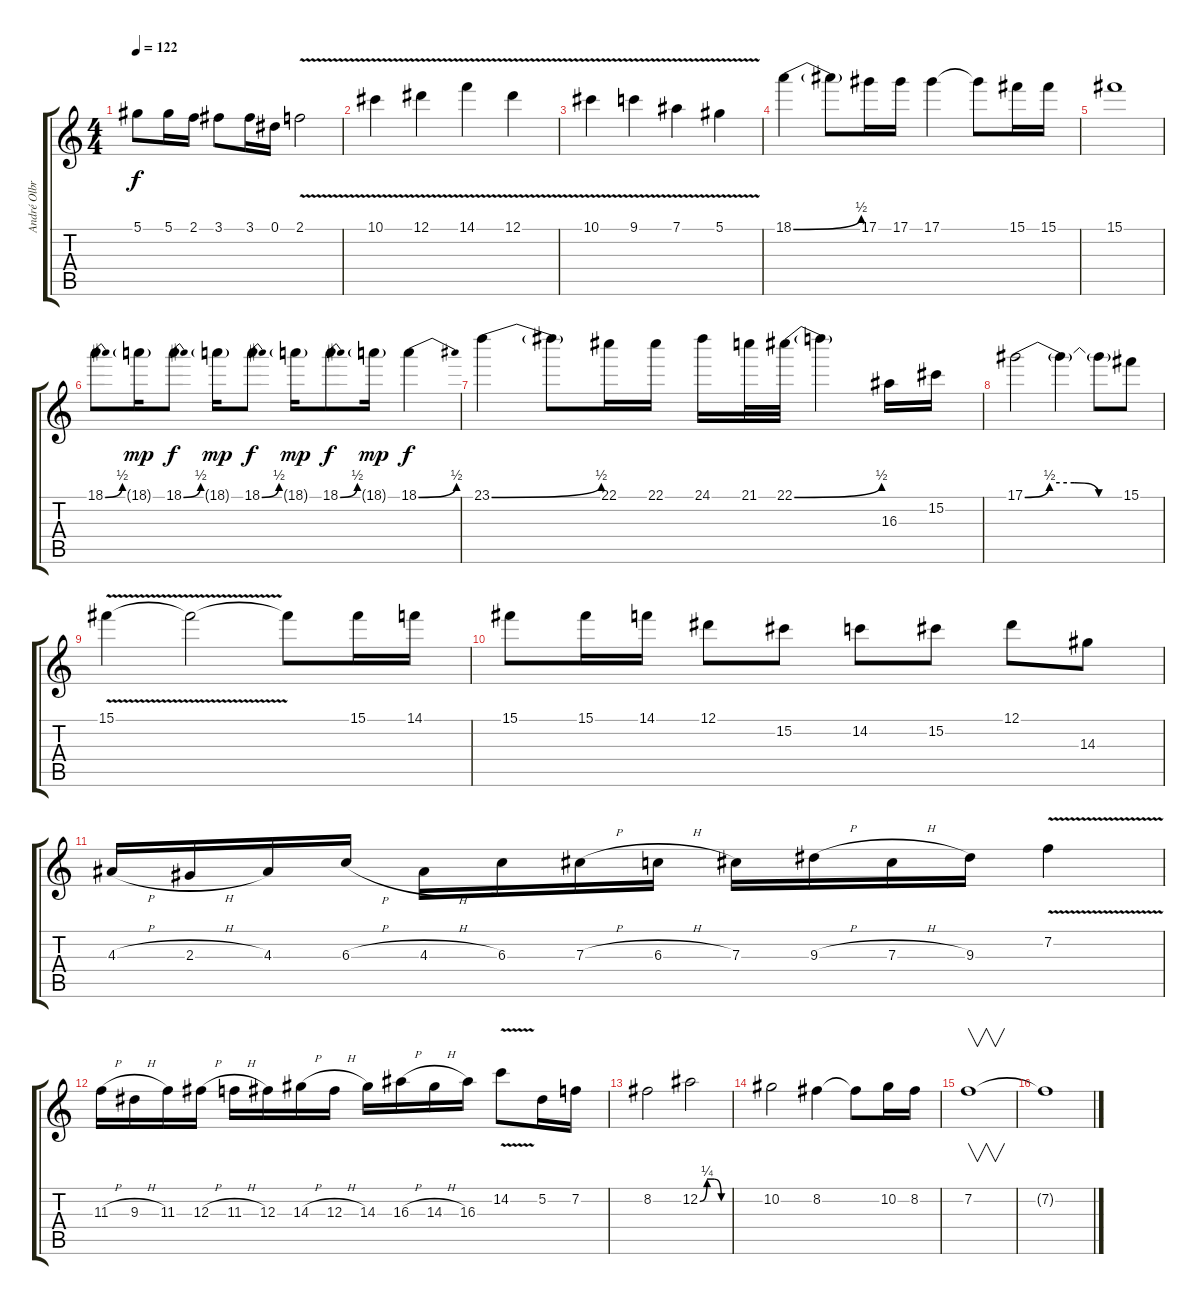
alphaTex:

\track ("André Olbrich" "André Olbr") {instrument distortionguitar}
\staff {score tabs}
\tuning (Eb4 Bb3 Gb3 Db3 Ab2 Eb2) {hide}
\ts (4 4)
\tempo 122
\clef g2
\ks c
5.1.8{dy f} 5.1.16 2.1.16 3.1.8 3.1.16 0.1.16 2.1{v}.2 |
10.1{v}.4{volume 15} 12.1{v}.4 14.1{v}.4 12.1{v}.4 |
10.1{v}.4 9.1{v}.4 7.1{v}.4 5.1{v}.4 |
18.1{be (bend 0 0 60 2)}.4 18.1{t}.8 17.1.16 17.1.16 17.1.4 17.1{t}.8 15.1.16 15.1.16 |
15.1.1 |
18.1{be (bend 0 0 60 2)}.8 18.1{g}.16{dy mp} 18.1{be (bend 0 0 60 2)}.8{dy f} 18.1{g}.16{dy mp} 18.1{be (bend 0 0 60 2)}.8{dy f} 18.1{g}.16{dy mp} 18.1{be (bend 0 0 60 2)}.8{dy f} 18.1{g}.16{dy mp} 18.1{be (bend 0 0 60 2)}.4{dy f} |
23.1{be (bend 0 0 60 2)}.4 23.1{t}.8 22.1.16 22.1.16 24.1.16 21.1.32 22.1{be (bend 0 0 60 2)}.32 22.1{t}.4 16.3.16 15.2.16 |
17.1{be (custom 0 0 15 2 30 2 45 0 60 0)}.2 17.1{t}.4 17.1{t}.8 15.1.8 |
15.1{v}.4 15.1{t}.2 15.1{t}.8 15.1.16 14.1.16 |
15.1.8 15.1.16 14.1.16 12.1.8 15.2.8 14.2.8 15.2.8 12.1.8 14.3.8 |
4.3{h}.16 2.3{h}.16 4.3.16 6.3{h}.16 4.3{h}.16 6.3.16 7.3{h}.16 6.3{h}.16 7.3.16 9.3{h}.16 7.3{h}.16 9.3.16 7.2{v}.4 |
11.3{h}.16 9.3{h}.16 11.3.16 12.3{h}.16 11.3{h}.16 12.3.16 14.3{h}.16 12.3{h}.16 14.3.16 16.3{h}.16 14.3{h}.16 16.3.16 14.2{v}.8 5.2.16 7.2.16 |
8.2.2 12.2{be (custom 0 0 15 1 30 1 45 0 60 0)}.2 |
10.2.2 8.2.4 8.2{t}.8 10.2.16 8.2.16 |
7.2.1{v volume 0} |
7.2{t}.1
